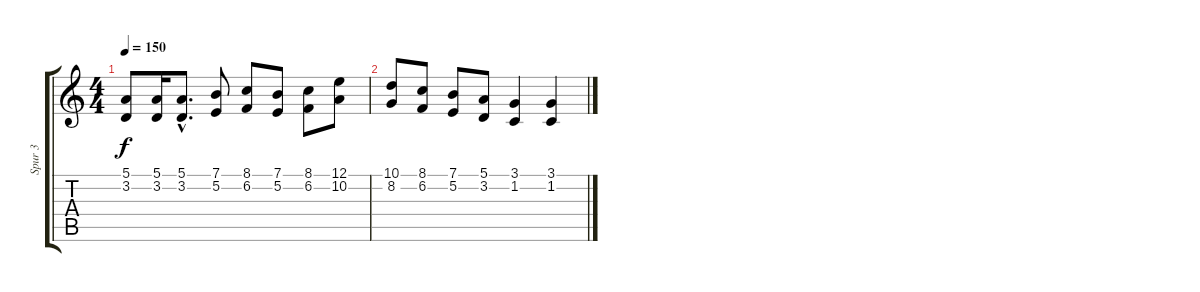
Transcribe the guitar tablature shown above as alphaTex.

\track ("Spur 3" "Spur 3") {instrument recorder}
\staff {score tabs}
\tuning (E4 B3 G3 D3 A2 E2) {hide}
\ts (4 4)
\tempo 150
\clef g2
\ks c
(5.1 3.2).8{dy f} (5.1 3.2).16 (5.1{hac} 3.2{hac}).8{d} (7.1 5.2).8 (8.1 6.2).8 (7.1 5.2).8 (8.1 6.2).8 (12.1 10.2).8 |
(10.1 8.2).8 (8.1 6.2).8 (7.1 5.2).8 (5.1 3.2).8 (3.1 1.2).4 (3.1 1.2).4
